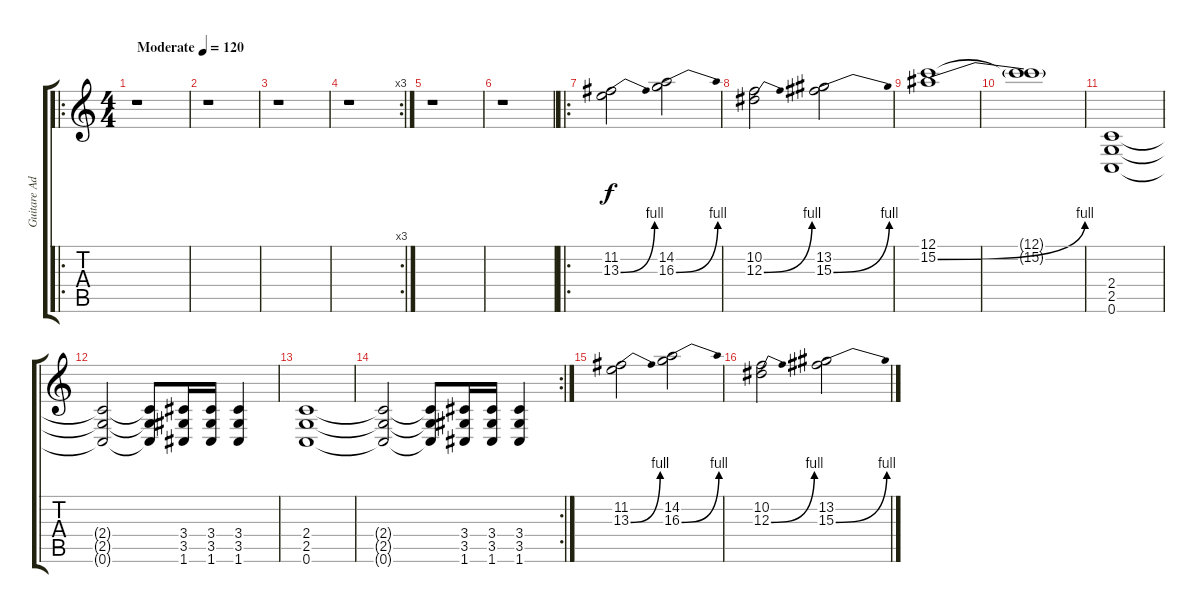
\track ("Guitare Additionnelle" "Guitare Ad") {instrument distortionguitar}
\staff {score tabs}
\tuning (C4 G3 Eb3 Bb2 F2 C2) {hide}
\ro
\ts (4 4)
\tempo (120 "Moderate")
\clef g2
\ks c
r.1{dy f instrument distortionguitar} |
r.1 |
r.1 |
\rc 3
r.1 |
r.1 |
r.1 |
\ro
(11.2 13.3{be (bend 0 0 60 4)}).2 (14.2 16.3{be (bend 0 0 60 4)}).2 |
(10.2 12.3{be (bend 0 0 60 4)}).2 (13.2 15.3{be (bend 0 0 60 4)}).2 |
(12.1 15.2{be (bend 0 0 60 4)}).1 |
(12.1{t} 15.2{t}).1 |
(2.4 2.5 0.6).1 |
(2.4{t} 2.5{t} 0.6{t}).2 (2.4{t} 2.5{t} 0.6{t}).8 (3.4 3.5 1.6).16 (3.4 3.5 1.6).16 (3.4 3.5 1.6).4 |
(2.4 2.5 0.6).1 |
\rc 2
(2.4{t} 2.5{t} 0.6{t}).2 (2.4{t} 2.5{t} 0.6{t}).8 (3.4 3.5 1.6).16 (3.4 3.5 1.6).16 (3.4 3.5 1.6).4 |
(11.2 13.3{be (bend 0 0 60 4)}).2 (14.2 16.3{be (bend 0 0 60 4)}).2 |
(10.2 12.3{be (bend 0 0 60 4)}).2 (13.2 15.3{be (bend 0 0 60 4)}).2
